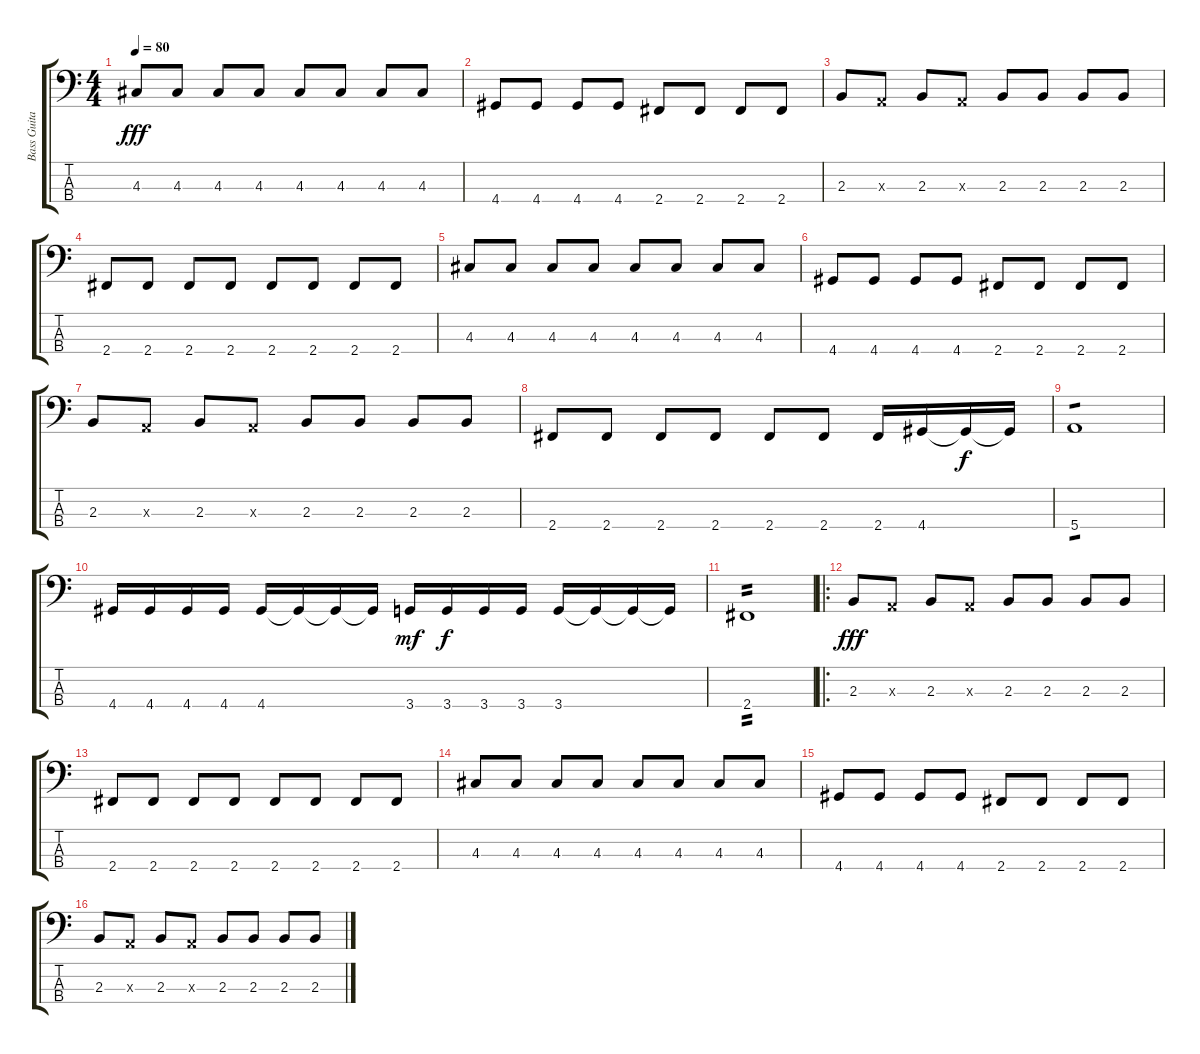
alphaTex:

\track ("Bass Guitar" "Bass Guita") {instrument electricbassfinger}
\staff {score tabs}
\tuning (G2 D2 A1 E1) {hide}
\ts (4 4)
\tempo 80
\clef f4
\ks c
4.3.8{dy fff} 4.3.8 4.3.8 4.3.8 4.3.8 4.3.8 4.3.8 4.3.8 |
4.4.8 4.4.8 4.4.8 4.4.8 2.4.8 2.4.8 2.4.8 2.4.8 |
2.3.8 0.3{x}.8 2.3.8 0.3{x}.8 2.3.8 2.3.8 2.3.8 2.3.8 |
2.4.8 2.4.8 2.4.8 2.4.8 2.4.8 2.4.8 2.4.8 2.4.8 |
4.3.8 4.3.8 4.3.8 4.3.8 4.3.8 4.3.8 4.3.8 4.3.8 |
4.4.8 4.4.8 4.4.8 4.4.8 2.4.8 2.4.8 2.4.8 2.4.8 |
2.3.8 0.3{x}.8 2.3.8 0.3{x}.8 2.3.8 2.3.8 2.3.8 2.3.8 |
2.4.8 2.4.8 2.4.8 2.4.8 2.4.8 2.4.8 2.4.16 4.4.16 4.4{t}.16{dy f} 4.4{t}.16 |
5.4.1{tp 1} |
4.4.16 4.4.16 4.4.16 4.4.16 4.4.16 4.4{t}.16 4.4{t}.16 4.4{t}.16 3.4.16{dy mf} 3.4.16{dy f} 3.4.16 3.4.16 3.4.16 3.4{t}.16 3.4{t}.16 3.4{t}.16 |
2.4.1{tp 2} |
\ro
2.3.8{dy fff} 0.3{x}.8 2.3.8 0.3{x}.8 2.3.8 2.3.8 2.3.8 2.3.8 |
2.4.8 2.4.8 2.4.8 2.4.8 2.4.8 2.4.8 2.4.8 2.4.8 |
4.3.8 4.3.8 4.3.8 4.3.8 4.3.8 4.3.8 4.3.8 4.3.8 |
4.4.8 4.4.8 4.4.8 4.4.8 2.4.8 2.4.8 2.4.8 2.4.8 |
2.3.8 0.3{x}.8 2.3.8 0.3{x}.8 2.3.8 2.3.8 2.3.8 2.3.8
